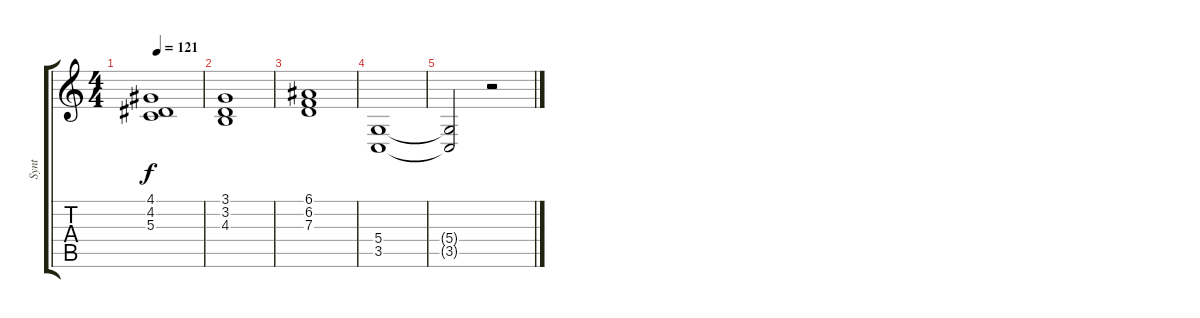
\track ("Synt" "Synt") {instrument stringensemble1}
\staff {score tabs}
\tuning (E4 B3 G3 D3 A2 E2) {hide}
\ts (4 4)
\tempo 121
\clef g2
\ks c
(4.1 4.2 5.3).1{dy f} |
(3.1 3.2 4.3).1 |
(6.1 6.2 7.3).1 |
(5.4 3.5).1 |
(5.4{t} 3.5{t}).2 r.2
